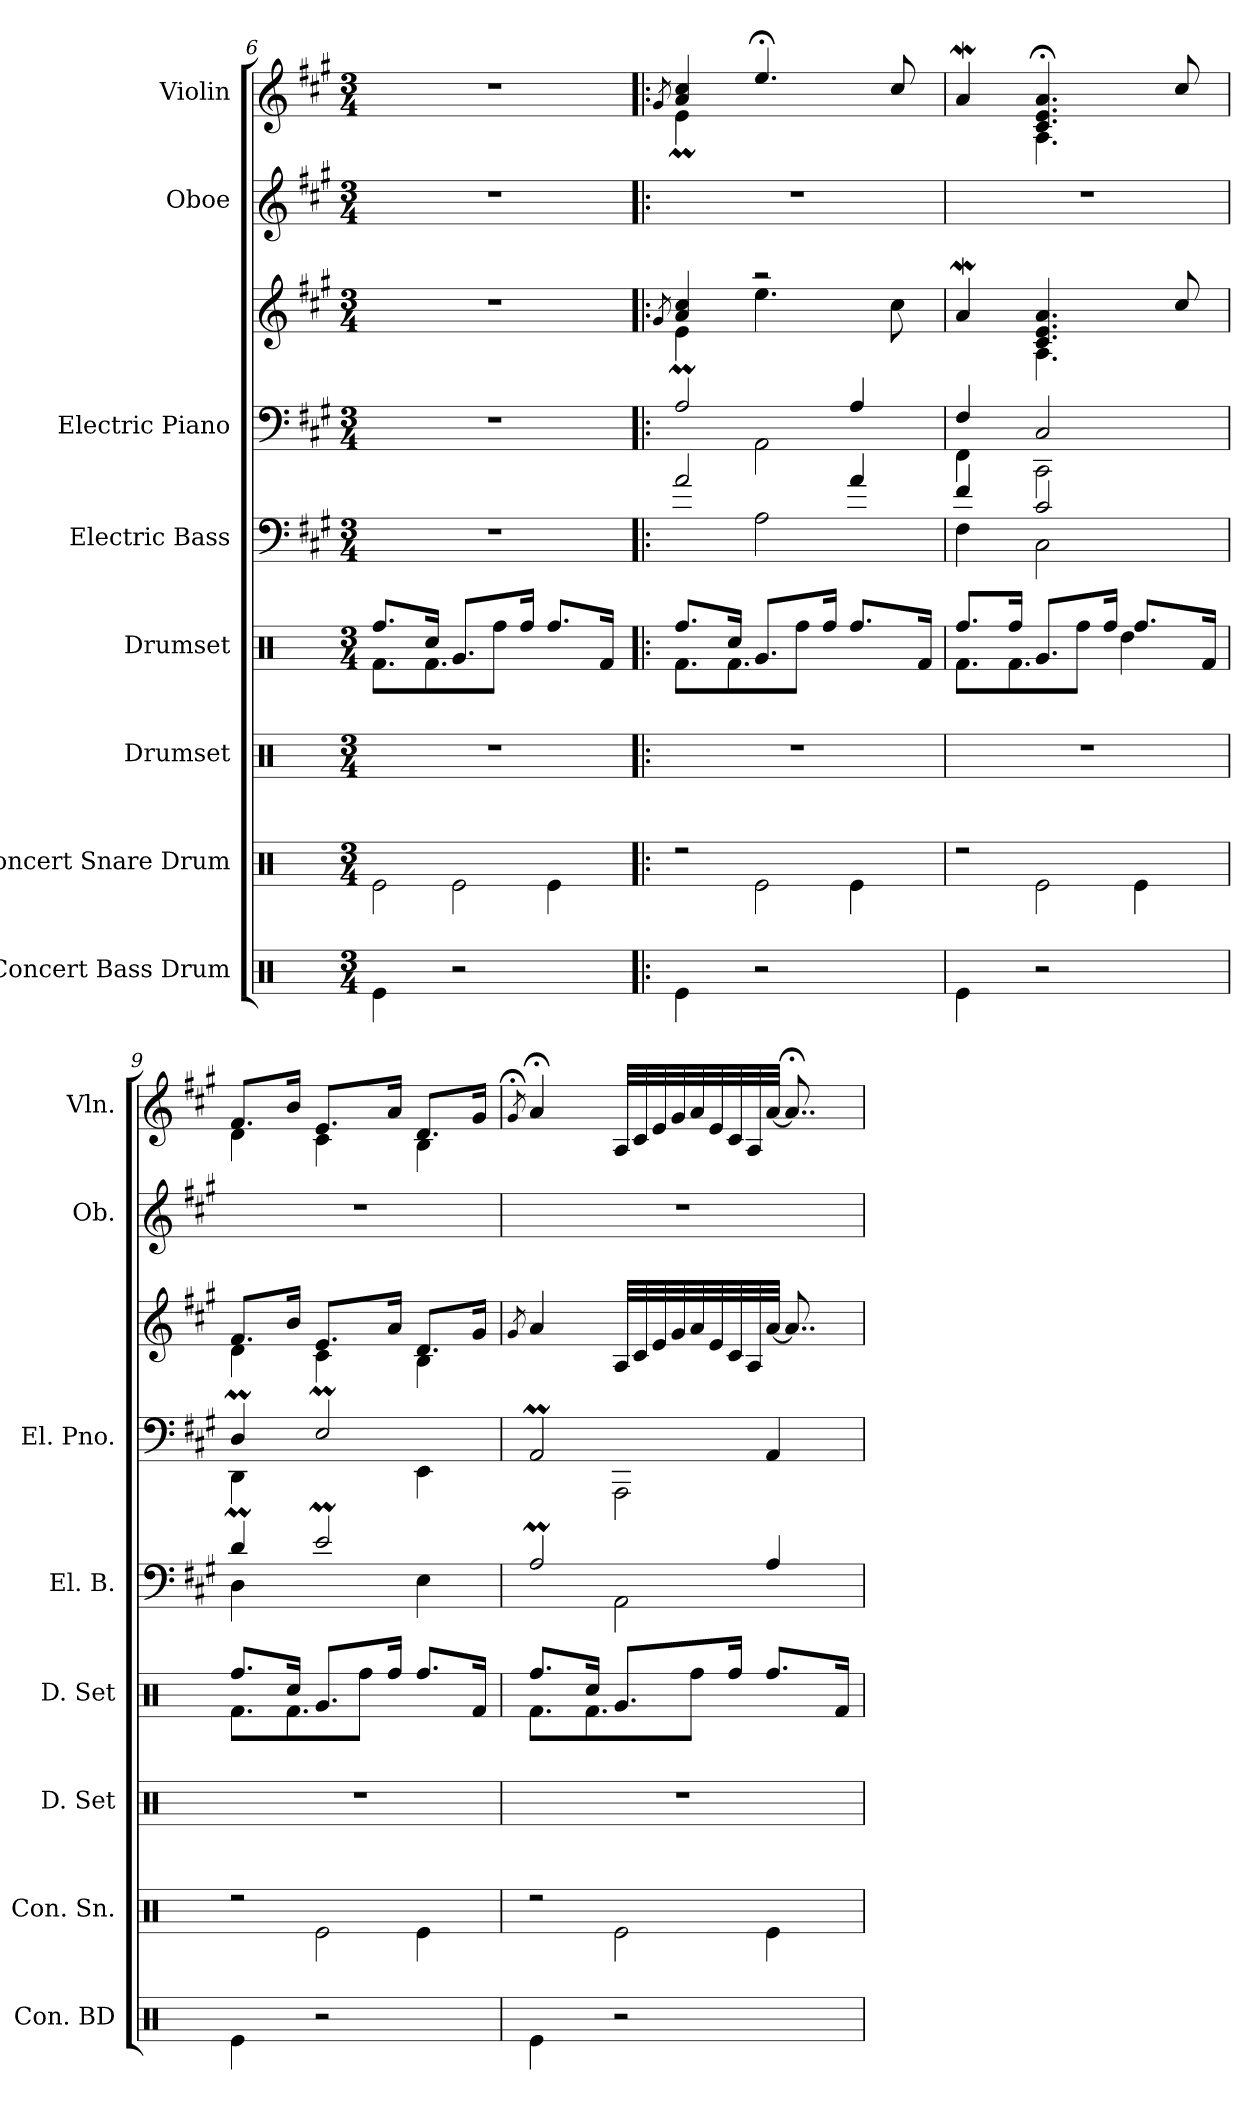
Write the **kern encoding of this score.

**kern	**kern	**kern	**kern	**kern	**kern	**kern	**kern	**kern
*part8	*part7	*part6	*part5	*part4	*part3	*part3	*part2	*part1
*staff9	*staff8	*staff7	*staff6	*staff5	*staff4	*staff3	*staff2	*staff1
*I"Concert Bass Drum	*I"Concert Snare Drum	*I"Drumset	*I"Drumset	*I"Electric Bass	*I"Electric Piano	*	*I"Oboe	*I"Violin
*I'Con. BD	*I'Con. Sn.	*I'D. Set	*I'D. Set	*I'El. B.	*I'El. Pno.	*	*I'Ob.	*I'Vln.
*clefX	*clefX	*clefX	*clefX	*clefF4	*clefF4	*clefG2	*clefG2	*clefG2
*	*	*	*	*ITrd7c12	*	*	*	*
*k[]	*k[]	*k[]	*k[]	*k[f#c#g#]	*k[f#c#g#]	*k[f#c#g#]	*k[f#c#g#]	*k[f#c#g#]
*M3/4	*M3/4	*M3/4	*M3/4	*M3/4	*M3/4	*M3/4	*M3/4	*M3/4
=6	=6	=6	=6	=6	=6	=6	=6	=6
*	*^	*	*^	*	*	*	*	*
4Re\	2Re\	4ryy	2.r	8.Rff/L	8.Rf\L	2.r	2.r	2.r	2.r	2.r
.	.	.	.	16Rcc/Jk	8.Rf\	.	.	.	.	.
2r	.	2Re\	.	8.Rg/L	.	.	.	.	.	.
.	.	.	.	.	8Rff\J	.	.	.	.	.
.	.	.	.	16Rff/Jk	.	.	.	.	.	.
.	4Re\	.	.	8.Rff/L	4ryy	.	.	.	.	.
.	.	.	.	16Rf/Jk	.	.	.	.	.	.
=7!|:	=7!|:	=7!|:	=7!|:	=7!|:	=7!|:	=7!|:	=7!|:	=7!|:	=7!|:	=7!|:
.	.	.	.	.	.	.	.	8qg#/	.	8qg#/
*	*	*	*	*	*	*^	*^	*^	*	*^
4Re\	2r	4ryy	2.r	8.Rff/L	8.Rf\L	2A/	4ryy	2A/	4ryy	4a/ 4cc#/	4eM\	2.r	4a/ 4cc#/	4eM\
.	.	.	.	16Rcc/Jk	8.Rf\	.	.	.	.	.	.	.	.	.
2r	.	2Re\	.	8.Rg/L	.	.	2AA\	.	2AA\	2r	4.ee\	.	4.ee;</	2ryy
.	.	.	.	.	8Rff\J	.	.	.	.	.	.	.	.	.
.	.	.	.	16Rff/Jk	.	.	.	.	.	.	.	.	.	.
.	4Re\	.	.	8.Rff/L	4ryy	4A/	.	4A/	.	.	.	.	.	.
.	.	.	.	.	.	.	.	.	.	.	8cc#\	.	8cc#/	.
.	.	.	.	16Rf/Jk	.	.	.	.	.	.	.	.	.	.
=8	=8	=8	=8	=8	=8	=8	=8	=8	=8	=8	=8	=8	=8	=8
4Re\	2r	4ryy	2.r	8.Rff/L	8.Rf\L	4F#/	4FF#\	4F#/	4FF#\	4aw/	4ryy	2.r	4aw/	4ryy
.	.	.	.	16Rff/Jk	8.Rf\	.	.	.	.	.	.	.	.	.
2r	.	2Re\	.	8.Rg/L	.	2C#/	2CC#\	2C#/	2CC#\	4.c#/ 4.e/ 4.a/	4.A\	.	4.c#/;< 4.e/;< 4.a/;<	4.A\
.	.	.	.	.	8Rff\J	.	.	.	.	.	.	.	.	.
.	.	.	.	16Rff/Jk	.	.	.	.	.	.	.	.	.	.
.	4Re\	.	.	8.Rff/L	4Rdd\	.	.	.	.	.	.	.	.	.
.	.	.	.	.	.	.	.	.	.	8cc#/	8ryy	.	8cc#/	8ryy
.	.	.	.	16Rf/Jk	.	.	.	.	.	.	.	.	.	.
!!LO:PB:g=z	!!
=9	=9	=9	=9	=9	=9	=9	=9	=9	=9	=9	=9	=9	=9	=9
4Re\	2r	4ryy	2.r	8.Rff/L	8.Rf\L	4DM/	4DD\	4DM/	4DD\	8.f#/L	4d\	2.r	8.f#/L	4d\
.	.	.	.	16Rcc/Jk	8.Rf\	.	.	.	.	16b/Jk	.	.	16b/Jk	.
2r	.	2Re\	.	8.Rg/L	.	2EM/	4ryy	2EM/	4ryy	8.e/L	4c#\	.	8.e/L	4c#\
.	.	.	.	.	8Rff\J	.	.	.	.	.	.	.	.	.
.	.	.	.	16Rff/Jk	.	.	.	.	.	16a/Jk	.	.	16a/Jk	.
.	4Re\	.	.	8.Rff/L	4ryy	.	4EE\	.	4EE\	8.d/L	4B\	.	8.d/L	4B\
.	.	.	.	16Rf/Jk	.	.	.	.	.	16g#/Jk	.	.	16g#/Jk	.
*	*	*	*	*	*	*	*	*	*	*v	*v	*	*v	*v
=10	=10	=10	=10	=10	=10	=10	=10	=10	=10	=10	=10	=10
.	.	.	.	.	.	.	.	.	.	8qg#/	.	8qg#;</
4Re\	2r	4ryy	2.r	8.Rff/L	8.Rf\L	2AAM/	4ryy	2AAM/	4ryy	4a/	2.r	4a;</
.	.	.	.	16Rcc/Jk	8.Rf\	.	.	.	.	.	.	.
2r	.	2Re\	.	8.Rg/L	.	.	2AAA\	.	2AAA\	32A/LLL	.	32A/LLL
.	.	.	.	.	.	.	.	.	.	32c#/	.	32c#/
.	.	.	.	.	.	.	.	.	.	32e/	.	32e/
.	.	.	.	.	.	.	.	.	.	32g#/	.	32g#/
.	.	.	.	.	8Rff\J	.	.	.	.	32a/	.	32a/
.	.	.	.	.	.	.	.	.	.	32e/	.	32e/
.	.	.	.	16Rff/Jk	.	.	.	.	.	32c#/	.	32c#/
.	.	.	.	.	.	.	.	.	.	32A/	.	32A/
.	4Re\	.	.	8.Rff/L	4ryy	4AA/	.	4AA/	.	[32a/JJJ	.	[32a/JJJ
.	.	.	.	.	.	.	.	.	.	8..a/]	.	8..a;</]
.	.	.	.	16Rf/Jk	.	.	.	.	.	.	.	.
*	*	*	*	*v	*v	*	*	*v	*v	*	*	*
*	*v	*v	*	*	*v	*v	*	*	*	*
=	=	=	=	=	=	=	=	=
*-	*-	*-	*-	*-	*-	*-	*-	*-
